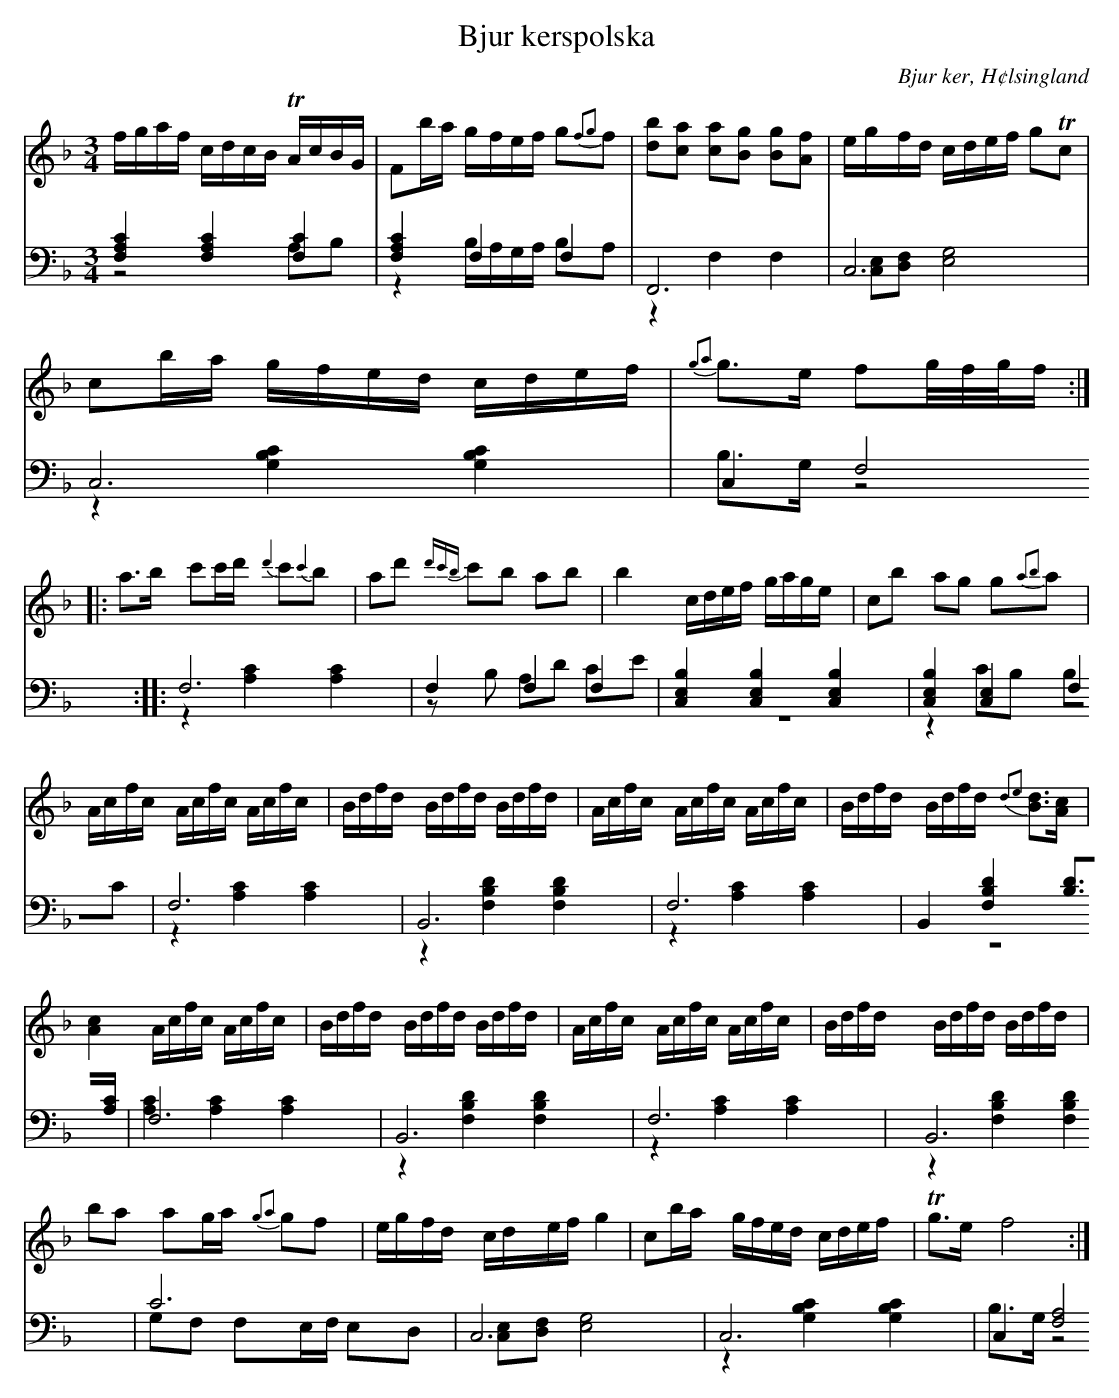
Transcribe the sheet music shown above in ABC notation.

X:1
T: Bjur kerspolska
O: Bjur ker, H¢lsingland
M: 3/4
L: 1/16
K: F
V:1
V:2
V:3 merge
V:1
fgaf cdcB TAcBG|F2ba gfef g2{f2g2}f2|[d2b2][c2a2] [c2a2][B2g2] [B2g2][A2f2] |egfd cdef g2Tc2|
c2ba gfed cdef|{g2a2}g2>e2 f2g/f/g/f:|
|:a2>b2 c'2c'd' {d'2}c'2{c'2}b2|a2d'2 {d'4/3c'4/3b4/3}c'2b2 a2b2|b4 cdef gage|c2b2 a2g2 g2{a2b2}a2|
Acfc Acfc Acfc|Bdfd Bdfd Bdfd|Acfc Acfc Acfc|Bdfd Bdfd {d2e2}[B2d2]>[A2c2]|
[A4c4] Acfc Acfc|Bdfd Bdfd Bdfd|Acfc Acfc Acfc|Bdfd Bdfd Bdfd|
b2a2 a2ga {g2a2}g2f2|egfd cdef g4|c2ba gfed cdef|Tg2>e2 f8:|
V:2 clef=bass
[F,4A,4C4] [F,4A,4C4] [F,4C4]|[F,4A,4C4] F,4 F,4|F,,12|C,12|
C,12|C,4 F,8:|
|:F,12|F,4 F,4 F,4|[C,4E,4B,4] [C,4E,4B,4] [C,4E,4B,4]|[C,4E,4B,4] [C,4E,4] F,4|
F,12|B,,12|F,12|B,,4 [F,4B,4D4] [B,2D2]>[A,2C2]|
F,12|B,,12|F,12|B,,12|
C12|C,12|C,12|C,4 [F,8A,8]:|
V:3 clef=bass
z8 A,2B,2|z4 B,A,G,A, B,2A,2|z4 F,4 F,4|[C,2E,2][D,2F,2] [E,8G,8]|
z4 [G,4B,4C4] [G,4B,4C4]|B,2>G,2 z8:|
|:z4 [A,4C4] [A,4C4]|z2B,2 A,2D2 C2E2|z12|z4 C2B,2 B,2C2|
z4 [A,4C4] [A,4C4]|z4 [F,4B,4D4] [F,4B,4D4]|z4 [A,4C4] [A,4C4]|z12|
[A,4C4] [A,4C4] [A,4C4]|z4 [F,4B,4D4] [F,4B,4D4]|z4 [A,4C4] [A,4C4]|
|z4 [F,4B,4D4] [F,4B,4D4]|G,2F,2 F,2E,F, E,2D,2|[C,2E,2][D,2F,2] [E,8G,8]|z4 [G,4B,4C4] [G,4B,4C4]|B,2>G,2 z8:|
